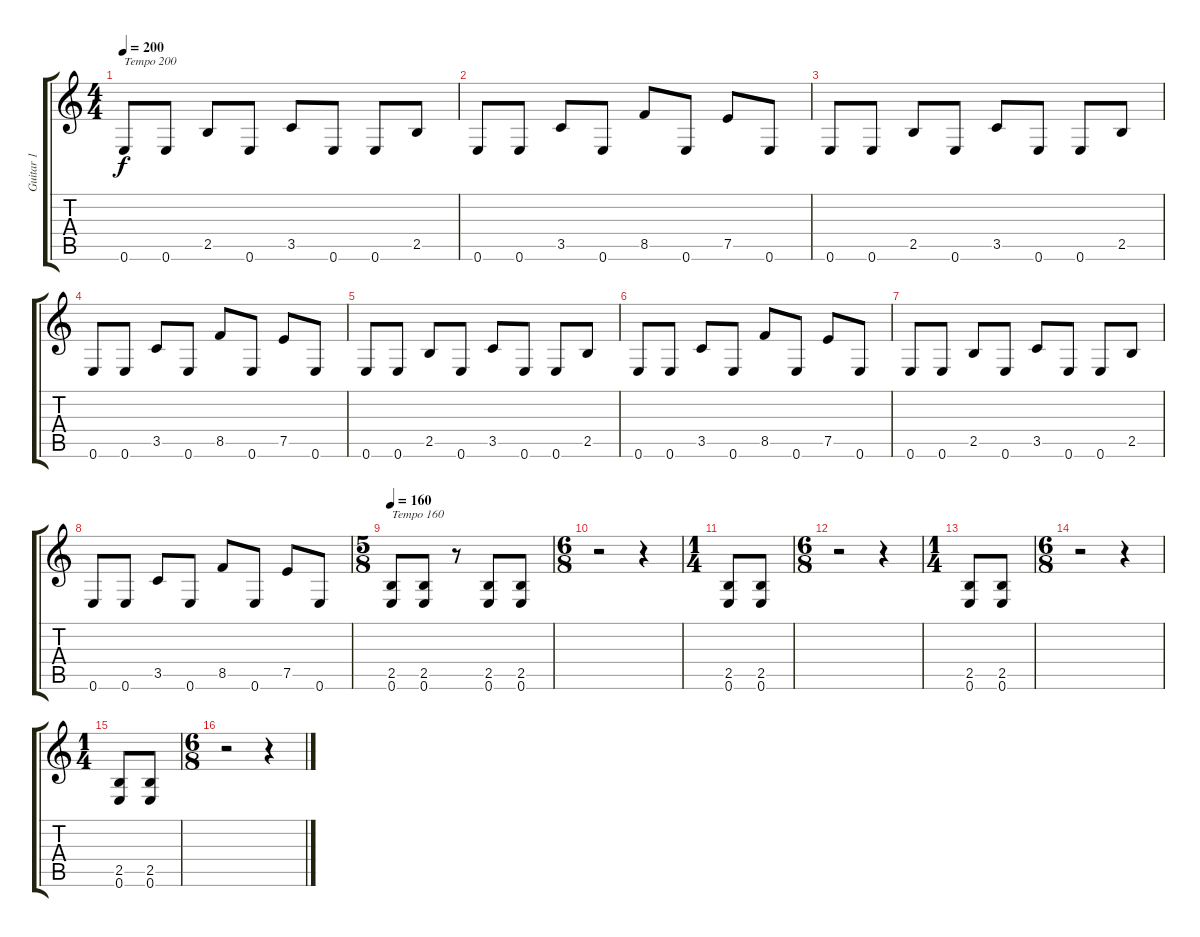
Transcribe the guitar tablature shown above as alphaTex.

\track ("Guitar 1" "Guitar 1") {instrument distortionguitar}
\staff {score tabs}
\tuning (E4 B3 G3 D3 A2 E2) {hide}
\ts (4 4)
\tempo 200
\clef g2
\ks c
0.6.8{txt "Tempo 200" dy f} 0.6.8 2.5.8 0.6.8 3.5.8 0.6.8 0.6.8 2.5.8 |
0.6.8 0.6.8 3.5.8 0.6.8 8.5.8 0.6.8 7.5.8 0.6.8 |
0.6.8 0.6.8 2.5.8 0.6.8 3.5.8 0.6.8 0.6.8 2.5.8 |
0.6.8 0.6.8 3.5.8 0.6.8 8.5.8 0.6.8 7.5.8 0.6.8 |
0.6.8 0.6.8 2.5.8 0.6.8 3.5.8 0.6.8 0.6.8 2.5.8 |
0.6.8 0.6.8 3.5.8 0.6.8 8.5.8 0.6.8 7.5.8 0.6.8 |
0.6.8 0.6.8 2.5.8 0.6.8 3.5.8 0.6.8 0.6.8 2.5.8 |
0.6.8 0.6.8 3.5.8 0.6.8 8.5.8 0.6.8 7.5.8 0.6.8 |
\ts (5 8)
\tempo 160
(2.5 0.6).8{txt "Tempo 160"} (2.5 0.6).8 r.8 (2.5 0.6).8 (2.5 0.6).8 |
\ts (6 8)
r.2 r.4 |
\ts (1 4)
(2.5 0.6).8 (2.5 0.6).8 |
\ts (6 8)
r.2 r.4 |
\ts (1 4)
(2.5 0.6).8 (2.5 0.6).8 |
\ts (6 8)
r.2 r.4 |
\ts (1 4)
(2.5 0.6).8 (2.5 0.6).8 |
\ts (6 8)
r.2 r.4
